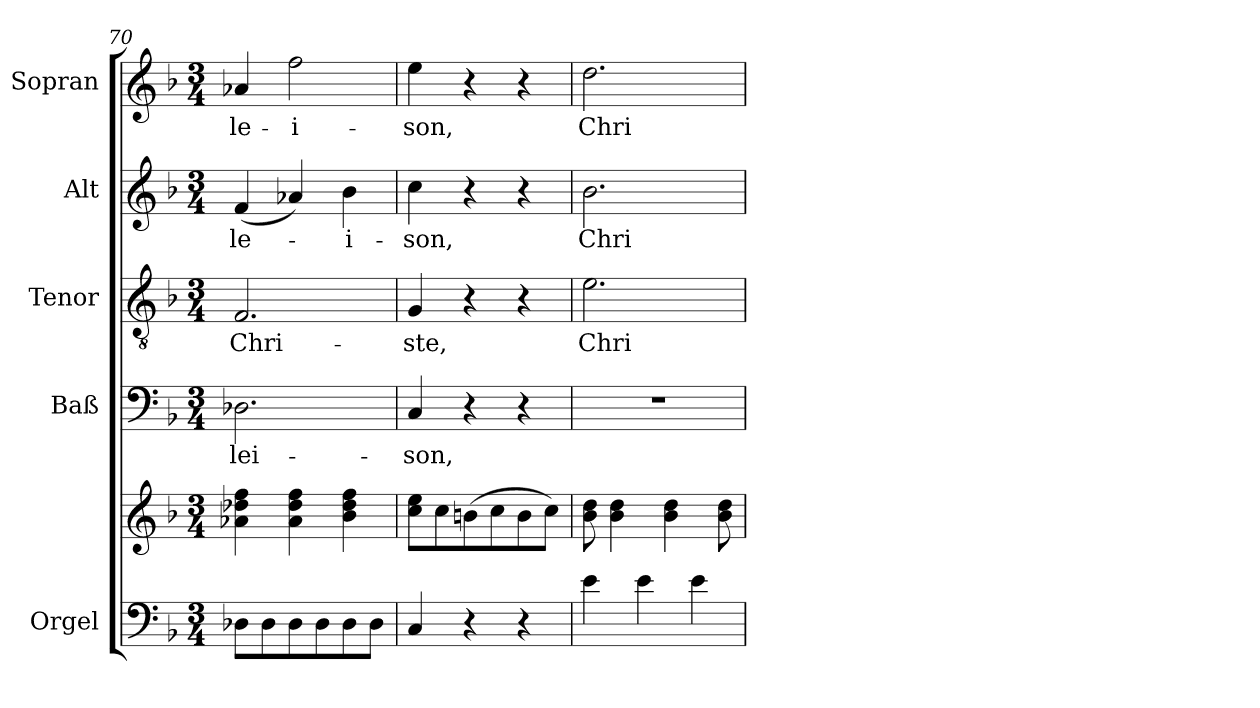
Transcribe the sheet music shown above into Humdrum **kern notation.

**kern	**kern	**kern	**text	**kern	**text	**kern	**text	**kern	**text
*part5	*part5	*part4	*part4	*part3	*part3	*part2	*part2	*part1	*part1
*staff6	*staff5	*staff4	*staff4	*staff3	*staff3	*staff2	*staff2	*staff1	*staff1
*I"Orgel	*	*I"Baß	*	*I"Tenor	*	*I"Alt	*	*I"Sopran	*
*I'Org.	*	*	*	*	*	*	*	*	*
*clefF4	*clefG2	*clefF4	*	*clefGv2	*	*clefG2	*	*clefG2	*
*k[b-]	*k[b-]	*k[b-]	*	*k[b-]	*	*k[b-]	*	*k[b-]	*
*F:	*F:	*F:	*	*F:	*	*F:	*	*F:	*
*M3/4	*M3/4	*M3/4	*	*M3/4	*	*M3/4	*	*M3/4	*
=70	=70	=70	=70	=70	=70	=70	=70	=70	=70
!	!	!	!LO:LY:b	!	!LO:LY:b	!	!LO:LY:b	!	!LO:LY:b
8D-X\L	4a-X\ 4dd-X\ 4ff\	2.D-X\	-lei-	2.F/	Chri-	(<4f/	-le-	4a-X/	-le-
8D-\	.	.	.	.	.	.	.	.	.
!	!	!	!	!	!	!	!	!	!LO:LY:b
8D-\	4a-\ 4dd-\ 4ff\	.	.	.	.	4a-X/)	.	2ff\	-i-
8D-\	.	.	.	.	.	.	.	.	.
!	!	!	!	!	!	!	!LO:LY:b	!	!
8D-\	4b-\ 4dd-\ 4ff\	.	.	.	.	4b-\	-i-	.	.
8D-\J	.	.	.	.	.	.	.	.	.
=71	=71	=71	=71	=71	=71	=71	=71	=71	=71
!	!	!	!LO:LY:b	!	!LO:LY:b	!	!LO:LY:b	!	!LO:LY:b
4C/	8cc\ 8ee\L	4C/	-son,	4G/	-ste,	4cc\	-son,	4ee\	-son,
.	8cc\	.	.	.	.	.	.	.	.
4r	(>8bn\	4r	.	4r	.	4r	.	4r	.
.	8cc\	.	.	.	.	.	.	.	.
4r	8b\	4r	.	4r	.	4r	.	4r	.
.	8cc\J)	.	.	.	.	.	.	.	.
=72	=72	=72	=72	=72	=72	=72	=72	=72	=72
!	!	!	!	!	!LO:LY:b	!	!LO:LY:b	!	!LO:LY:b
4e\	8b-\ 8dd\	2.r	.	2.e\	Chri-	2.b-\	Chri-	2.dd\	Chri-
.	4b-\ 4dd\	.	.	.	.	.	.	.	.
4e\	.	.	.	.	.	.	.	.	.
.	4b-\ 4dd\	.	.	.	.	.	.	.	.
4e\	.	.	.	.	.	.	.	.	.
.	8b-\ 8dd\	.	.	.	.	.	.	.	.
=	=	=	=	=	=	=	=	=	=
*-	*-	*-	*-	*-	*-	*-	*-	*-	*-
